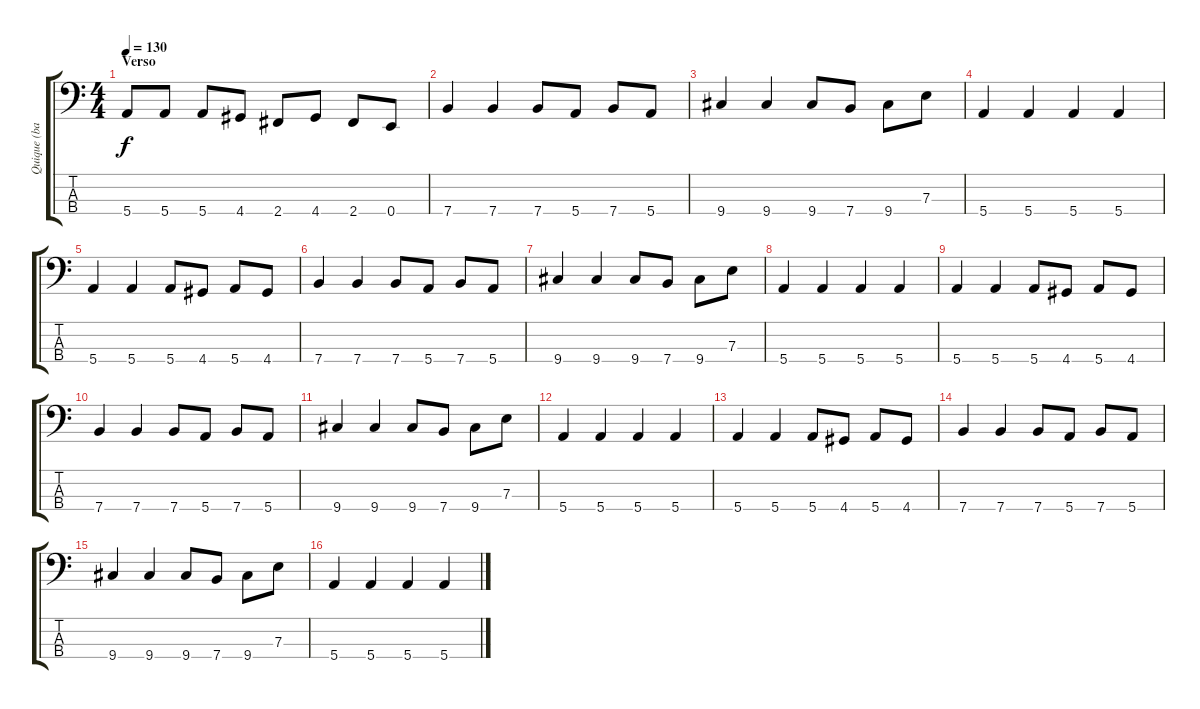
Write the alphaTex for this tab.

\track ("Quique (bajo)" "Quique (ba") {instrument electricbasspick}
\staff {score tabs}
\tuning (G2 D2 A1 E1) {hide}
\ts (4 4)
\section ("" "Verso")
\tempo 130
\clef f4
\ks c
5.4.8{dy f volume 16} 5.4.8 5.4.8 4.4.8 2.4.8 4.4.8 2.4.8 0.4.8 |
7.4.4 7.4.4 7.4.8 5.4.8 7.4.8 5.4.8 |
9.4.4 9.4.4 9.4.8 7.4.8 9.4.8 7.3.8 |
5.4.4 5.4.4 5.4.4 5.4.4 |
5.4.4 5.4.4 5.4.8 4.4.8 5.4.8 4.4.8 |
7.4.4 7.4.4 7.4.8 5.4.8 7.4.8 5.4.8 |
9.4.4 9.4.4 9.4.8 7.4.8 9.4.8 7.3.8 |
5.4.4 5.4.4 5.4.4 5.4.4 |
5.4.4 5.4.4 5.4.8 4.4.8 5.4.8 4.4.8 |
7.4.4 7.4.4 7.4.8 5.4.8 7.4.8 5.4.8 |
9.4.4 9.4.4 9.4.8 7.4.8 9.4.8 7.3.8 |
5.4.4 5.4.4 5.4.4 5.4.4 |
5.4.4 5.4.4 5.4.8 4.4.8 5.4.8 4.4.8 |
7.4.4 7.4.4 7.4.8 5.4.8 7.4.8 5.4.8 |
9.4.4 9.4.4 9.4.8 7.4.8 9.4.8 7.3.8 |
5.4.4 5.4.4 5.4.4 5.4.4
